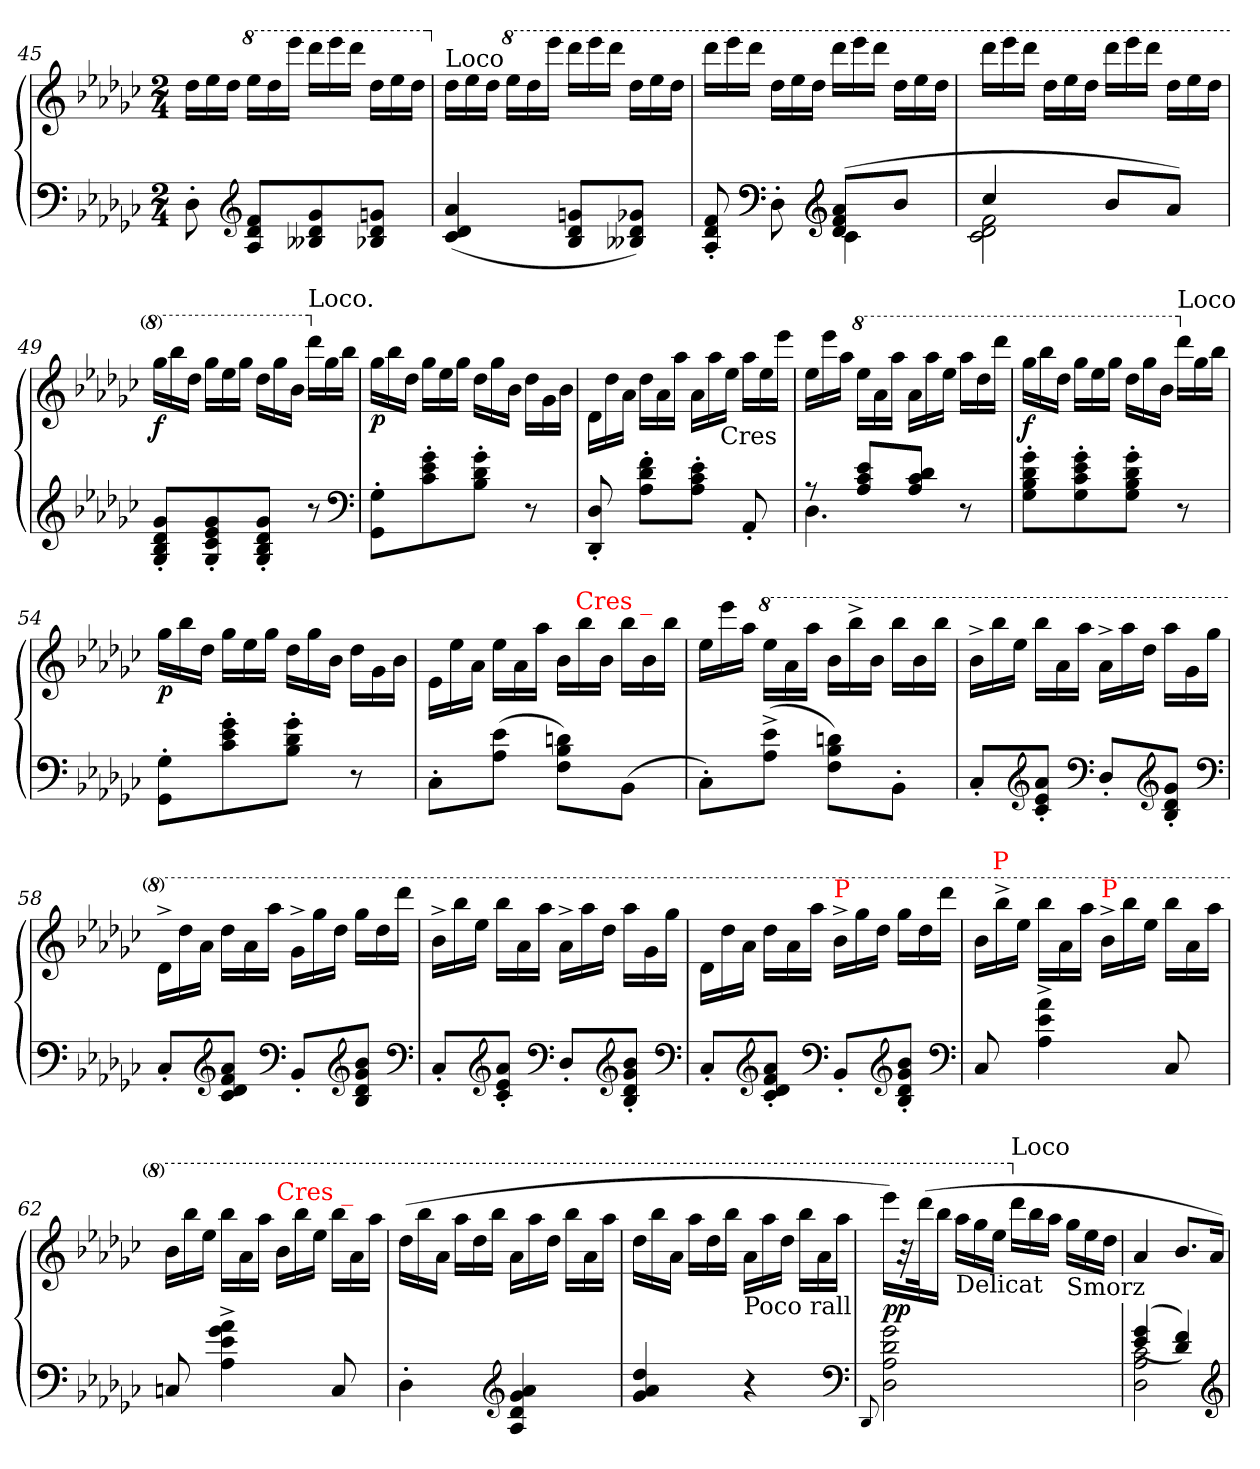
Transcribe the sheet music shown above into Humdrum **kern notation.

**kern	**kern	**dynam
*part1	*part1	*part1
*staff2	*staff1	*staff1/2
*clefF4	*clefG2	*
*k[b-e-a-d-g-c-]	*k[b-e-a-d-g-c-]	*
*G-:	*G-:	*
*M2/4	*M2/4	*
*	*Xtuplet	*
=45	=45	=45
8D-'	24dd-LL	.
.	24ee-	.
.	24dd-JJ	.
*clefG2	*	*
*	*8va	*
8f 8d- 8A-L	24eee-LL	.
.	24ddd-	.
.	24eeee-JJ	.
8g- 8d- 8B--X	24dddd-LL	.
.	24eeee-	.
.	24dddd-JJ	.
8gn 8d- 8B-XJ	24ddd-LL	.
.	24eee-	.
.	24ddd-JJ	.
=46	=46	=46
*	*X8va	*
!	!LO:TX:a:t=Loco	!
(>4a- 4d- 4c-	24dd-LL	.
.	24ee-	.
.	24dd-JJ	.
*	*8va	*
.	24eee-LL	.
.	24ddd-	.
.	24eeee-JJ	.
8gn 8d- 8B-L	24dddd-LL	.
.	24eeee-	.
.	24dddd-JJ	.
8g-X 8d- 8B--XJ)	24ddd-LL	.
.	24eee-	.
.	24ddd-JJ	.
=47	=47	=47
*^	*	*
8ryy	8f' 8d-' 8A-'	24dddd-LL	.
.	.	24eeee-	.
.	.	24dddd-JJ	.
*clefF4	*	*	*
8ryy	8D-'	24ddd-LL	.
.	.	24eee-	.
.	.	24ddd-JJ	.
*clefG2	*	*	*
(8a-/ 8f/ 8d-/L	4c-\	24dddd-LL	.
.	.	24eeee-	.
.	.	24dddd-JJ	.
8b-J	.	24ddd-LL	.
.	.	24eee-	.
.	.	24ddd-JJ	.
=48	=48	=48	=48
4cc-	2f 2d- 2c-	24dddd-LL	.
.	.	24eeee-	.
.	.	24dddd-JJ	.
.	.	24ddd-LL	.
.	.	24eee-	.
.	.	24ddd-JJ	.
8b-L	.	24dddd-LL	.
.	.	24eeee-	.
.	.	24dddd-JJ	.
8a-J)	.	24ddd-LL	.
.	.	24eee-	.
.	.	24ddd-JJ	.
*v	*v	*	*
=49	=49	=49
!	!	!LO:DY:b
8g-' 8d-' 8B-' 8G-'L	24ggg-LL	f
.	24bbb-	.
.	24ddd-JJ	.
8g-' 8e-' 8c-' 8G-'	24ggg-LL	.
.	24eee-	.
.	24ggg-JJ	.
8g-' 8d-' 8B-' 8G-'J	24ddd-LL	.
.	24ggg-	.
.	24bb-JJ	.
*	*X8va	*
!	!LO:TX:a:t=Loco.	!
8r	24ddd-LL	.
.	24gg-	.
.	24bb-JJ	.
*clefF4	*	*
=50	=50	=50
!	!	!LO:DY:b
8G-' 8GG-'L	24gg-LL	p
.	24bb-	.
.	24dd-JJ	.
8g-' 8e-' 8c-'	24gg-LL	.
.	24ee-	.
.	24gg-JJ	.
8g-' 8d-' 8B-'J	24dd-LL	.
.	24gg-	.
.	24b-JJ	.
8r	24dd-LL	.
.	24g-	.
.	24b-JJ	.
=51	=51	=51
8D-' 8DD-'	24d-\LL	.
.	24dd-	.
.	24a-JJ	.
8f' 8d-' 8A-'L	24dd-LL	.
.	24a-	.
.	24aa-JJ	.
8e-' 8c-' 8A-'J	24a-LL	.
.	24aa-	.
!	!LO:TX:b:t=Cres	!
.	24ee-JJ	.
8AA-'	24aa-LL	.
.	24ee-	.
.	24eee-JJ	.
=52	=52	=52
*^	*	*
8rA	4.D-	24ee-LL	.
.	.	24eee-	.
.	.	24aa-JJ	.
*	*	*8va	*
8e- 8c- 8A-L	.	24eee-LL	.
.	.	24aa-	.
.	.	24aaa-JJ	.
8d- 8c- 8A-J	.	24aa-LL	.
.	.	24aaa-	.
.	.	24eee-JJ	.
8ryy	8r	24aaa-LL	.
.	.	24ddd-	.
.	.	24dddd-JJ	.
*v	*v	*	*
=53	=53	=53
!	!	!LO:DY:b
8g-' 8d-' 8B-' 8G-'L	24ggg-LL	f
.	24bbb-	.
.	24ddd-JJ	.
8g-' 8e-' 8c-' 8G-'	24ggg-LL	.
.	24eee-	.
.	24ggg-JJ	.
8g-' 8d-' 8B-' 8G-'J	24ddd-LL	.
.	24ggg-	.
.	24bb-JJ	.
*	*X8va	*
!	!LO:TX:a:t=Loco	!
8r	24ddd-LL	.
.	24gg-	.
.	24bb-JJ	.
=54	=54	=54
!	!	!LO:DY:b
8G-' 8GG-'L	24gg-LL	p
.	24bb-	.
.	24dd-JJ	.
8g-' 8e-' 8c-'	24gg-LL	.
.	24ee-	.
.	24gg-JJ	.
8g-' 8d-' 8B-'J	24dd-LL	.
.	24gg-	.
.	24b-JJ	.
8r	24dd-LL	.
.	24g-	.
.	24b-JJ	.
=55	=55	=55
8C-'L	24e-\LL	.
.	24ee-	.
.	24a-JJ	.
(8e- 8A-J	24ee-LL	.
.	24a-	.
.	24aa-JJ	.
8dn 8B- 8FL)	24b-LL	.
!	!LO:TX:a:color=red:t=Cres _	!
.	24bb-	.
.	24b-JJ	.
(8BB-J	24bb-LL	.
.	24b-	.
.	24bb-JJ	.
=56	=56	=56
8C-'L)	24ee-LL	.
.	24eee-	.
.	24aa-JJ	.
*	*8va	*
(8e-^< 8A-^<J	24eee-LL	.
.	24aa-	.
.	24aaa-JJ	.
8dn 8B- 8FL)	24bb-LL	.
.	24bbb-^	.
.	24bb-JJ	.
8BB-'J	24bbb-LL	.
.	24bb-	.
.	24bbb-JJ	.
=57	=57	=57
8C-'L	24bb-^<LL	.
.	24bbb-	.
.	24eee-JJ	.
*clefG2	*	*
8a-' 8e-' 8c-'J	24bbb-LL	.
.	24aa-	.
.	24aaa-JJ	.
*clefF4	*	*
8D-'L	24aa-^<LL	.
.	24aaa-	.
.	24ddd-JJ	.
*clefG2	*	*
8g-' 8d-' 8B-'J	24aaa-LL	.
.	24gg-	.
.	24ggg-JJ	.
*clefF4	*	*
=58	=58	=58
8C-'L	24dd-^<\LL	.
.	24ddd-	.
.	24aa-JJ	.
*clefG2	*	*
8a- 8f 8d- 8c-J	24ddd-LL	.
.	24aa-	.
.	24aaa-JJ	.
*clefF4	*	*
8BB-'L	24gg-^<LL	.
.	24ggg-	.
.	24ddd-JJ	.
*clefG2	*	*
8b- 8g- 8d- 8B-J	24ggg-LL	.
.	24ddd-	.
.	24dddd-JJ	.
*clefF4	*	*
=59	=59	=59
8C-'L	24bb-^<LL	.
.	24bbb-	.
.	24eee-JJ	.
*clefG2	*	*
8a-' 8e-' 8c-'J	24bbb-LL	.
.	24aa-	.
.	24aaa-JJ	.
*clefF4	*	*
8D-'L	24aa-^<LL	.
.	24aaa-	.
.	24ddd-JJ	.
*clefG2	*	*
8b-' 8g-' 8d-' 8B-'J	24aaa-LL	.
.	24gg-	.
.	24ggg-JJ	.
*clefF4	*	*
=60	=60	=60
8C-'L	24dd-\LL	.
.	24ddd-	.
.	24aa-JJ	.
*clefG2	*	*
8a-' 8f' 8d-' 8c-'J	24ddd-LL	.
.	24aa-	.
.	24aaa-JJ	.
*clefF4	*	*
!	!LO:TX:a:color=red:t=P	!
8BB-'L	24bb-^<LL	.
.	24ggg-	.
.	24ddd-JJ	.
*clefG2	*	*
8b-' 8g-' 8d-' 8B-'J	24ggg-LL	.
.	24ddd-	.
.	24dddd-JJ	.
*clefF4	*	*
=61	=61	=61
8C-	24bb-LL	.
!	!LO:TX:a:color=red:t=P	!
.	24bbb-^<	.
.	24eee-JJ	.
4a-^< 4e-^< 4A-^<	24bbb-LL	.
.	24aa-	.
.	24aaa-JJ	.
!	!LO:TX:a:color=red:t=P	!
.	24bb-^<LL	.
.	24bbb-	.
.	24eee-JJ	.
8C-	24bbb-LL	.
.	24aa-	.
.	24aaa-JJ	.
=62	=62	=62
8Cn	24bb-LL	.
.	24bbb-	.
.	24eee-JJ	.
4a-^< 4g-^< 4e-^< 4A-^<	24bbb-LL	.
.	24aa-	.
.	24aaa-JJ	.
!	!LO:TX:a:color=red:t=Cres _	!
.	24bb-LL	.
.	24bbb-	.
.	24eee-JJ	.
8C	24bbb-LL	.
.	24aa-	.
.	24aaa-JJ	.
=63	=63	=63
4D-'	(>24ddd-LL	.
.	24bbb-	.
.	24aa-JJ	.
.	24aaa-LL	.
.	24ddd-	.
.	24bbb-JJ	.
*clefG2	*	*
4a- 4g- 4d- 4A-	24aa-LL	.
.	24aaa-	.
.	24ddd-JJ	.
.	24bbb-LL	.
.	24aa-	.
.	24aaa-JJ	.
=64	=64	=64
4dd- 4a- 4g-	24ddd-LL	.
.	24bbb-	.
.	24aa-JJ	.
.	24aaa-LL	.
.	24ddd-	.
.	24bbb-JJ	.
!	!LO:TX:b:t=Poco rall	!
4r	24aa-LL	.
.	24aaa-	.
.	24ddd-JJ	.
.	24bbb-LL	.
.	24aa-	.
.	24aaa-JJ	.
*clefF4	*	*
=65	=65	=65
8qqDD-/	.	.
!	!	!LO:DY:b
2g- 2d- 2A- 2D-	24eeee-LL)	pp
.	48rgg	.
.	(48dddd-k	.
.	24bbb-JJ	.
!	!LO:TX:b:t=Delicat	!
.	24aaa-LL	.
.	24ggg-	.
.	24eee-JJ	.
*	*X8va	*
!	!LO:TX:a:t=Loco	!
.	24ddd-LL	.
.	24bb-	.
.	24aa-JJ	.
!	!LO:TX:b:t=Smorz	!
.	24gg-LL	.
.	24ee-	.
.	24dd-JJ	.
=66	=66	=66
*^	*	*
(<(>4g- 4e-	2c- 2A- 2D-	4a-	.
4f 4d-))	.	8.b-L	.
.	.	16a-Jk)	.
*v	*v	*	*
*clefG2	*	*
=	=	=
*-	*-	*-
